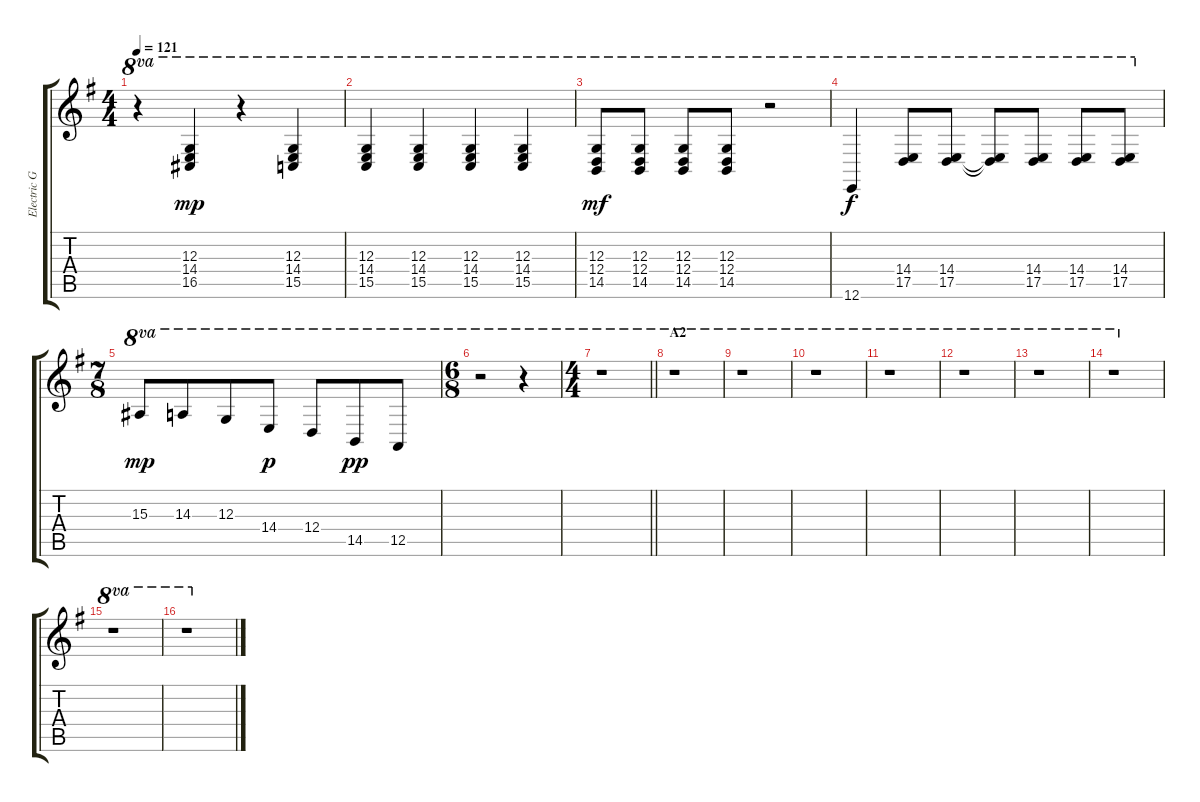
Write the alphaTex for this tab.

\track ("Electric Grand Piano" "Electric G") {instrument electricgrandpiano}
\staff {score tabs}
\tuning (E4 B3 G3 D3 A2 E2) {hide}
\ts (4 4)
\tempo 121
\clef g2
\ks g
r.4{ot 8va dy mp} (12.3 14.4 16.5).4{ot 8va} r.4{ot 8va} (12.3 14.4 15.5).4{ot 8va} |
(12.3 14.4 15.5).4{ot 8va} (12.3 14.4 15.5).4{ot 8va} (12.3 14.4 15.5).4{ot 8va} (12.3 14.4 15.5).4{ot 8va} |
(12.3 12.4 14.5).8{ot 8va dy mf} (12.3 12.4 14.5).8{ot 8va} (12.3 12.4 14.5).8{ot 8va} (12.3 12.4 14.5).8{ot 8va} r.2{ot 8va} |
12.6.4{ot 8va dy f} (14.4 17.5).8{ot 8va} (14.4 17.5).8{ot 8va} (14.4{t} 17.5{t}).8{ot 8va} (14.4 17.5).8{ot 8va} (14.4 17.5).8{ot 8va} (14.4 17.5).8{ot 8va} |
\ts (7 8)
15.3.8{ot 8va dy mp} 14.3.8{ot 8va} 12.3.8{ot 8va} 14.4.8{ot 8va dy p} 12.4.8{ot 8va} 14.5.8{ot 8va dy pp} 12.5.8{ot 8va} |
\ts (6 8)
r.2{ot 8va} r.4{ot 8va} |
\ts (4 4)
\barLineRight lightlight
r.1{ot 8va} |
\section ("" "A2")
r.1{ot 8va} |
r.1{ot 8va} |
r.1{ot 8va} |
r.1{ot 8va} |
r.1{ot 8va} |
r.1{ot 8va} |
r.1{ot 8va} |
r.1{ot 8va} |
r.1{ot 8va}
